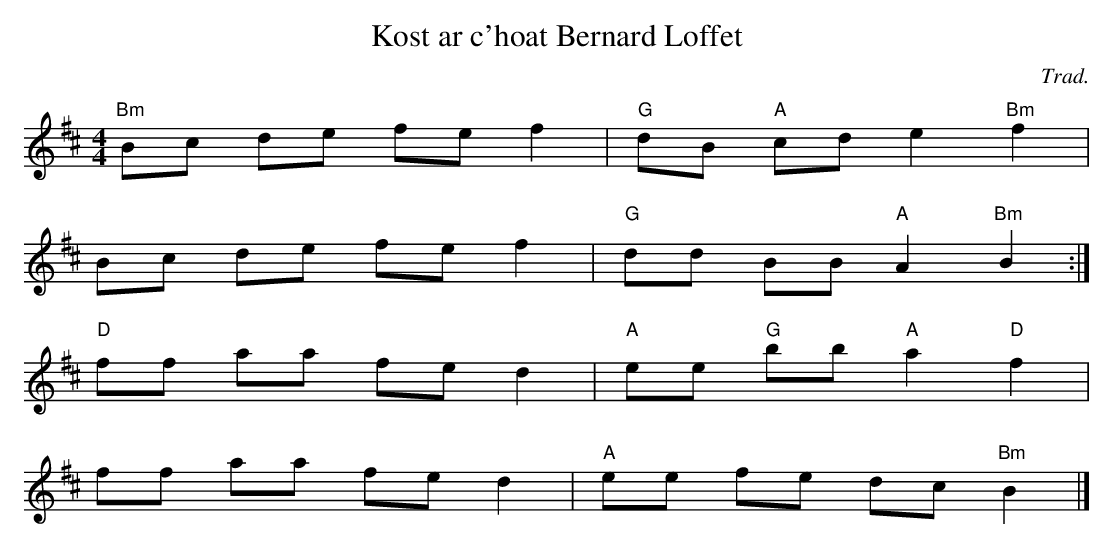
X:1
T:Kost ar c'hoat Bernard Loffet
C:Trad.
M:4/4
L:1/8
K:D
"Bm"Bc de fe f2 | "G"dB "A"cd e2 "Bm"f2 |
Bc de fe f2 | "G"dd BB "A"A2 "Bm"B2 :|
"D"ff aa fe d2 | "A"ee "G"bb "A"a2 "D"f2 |
ff aa fe d2 | "A"ee fe dc "Bm"B2 |]
